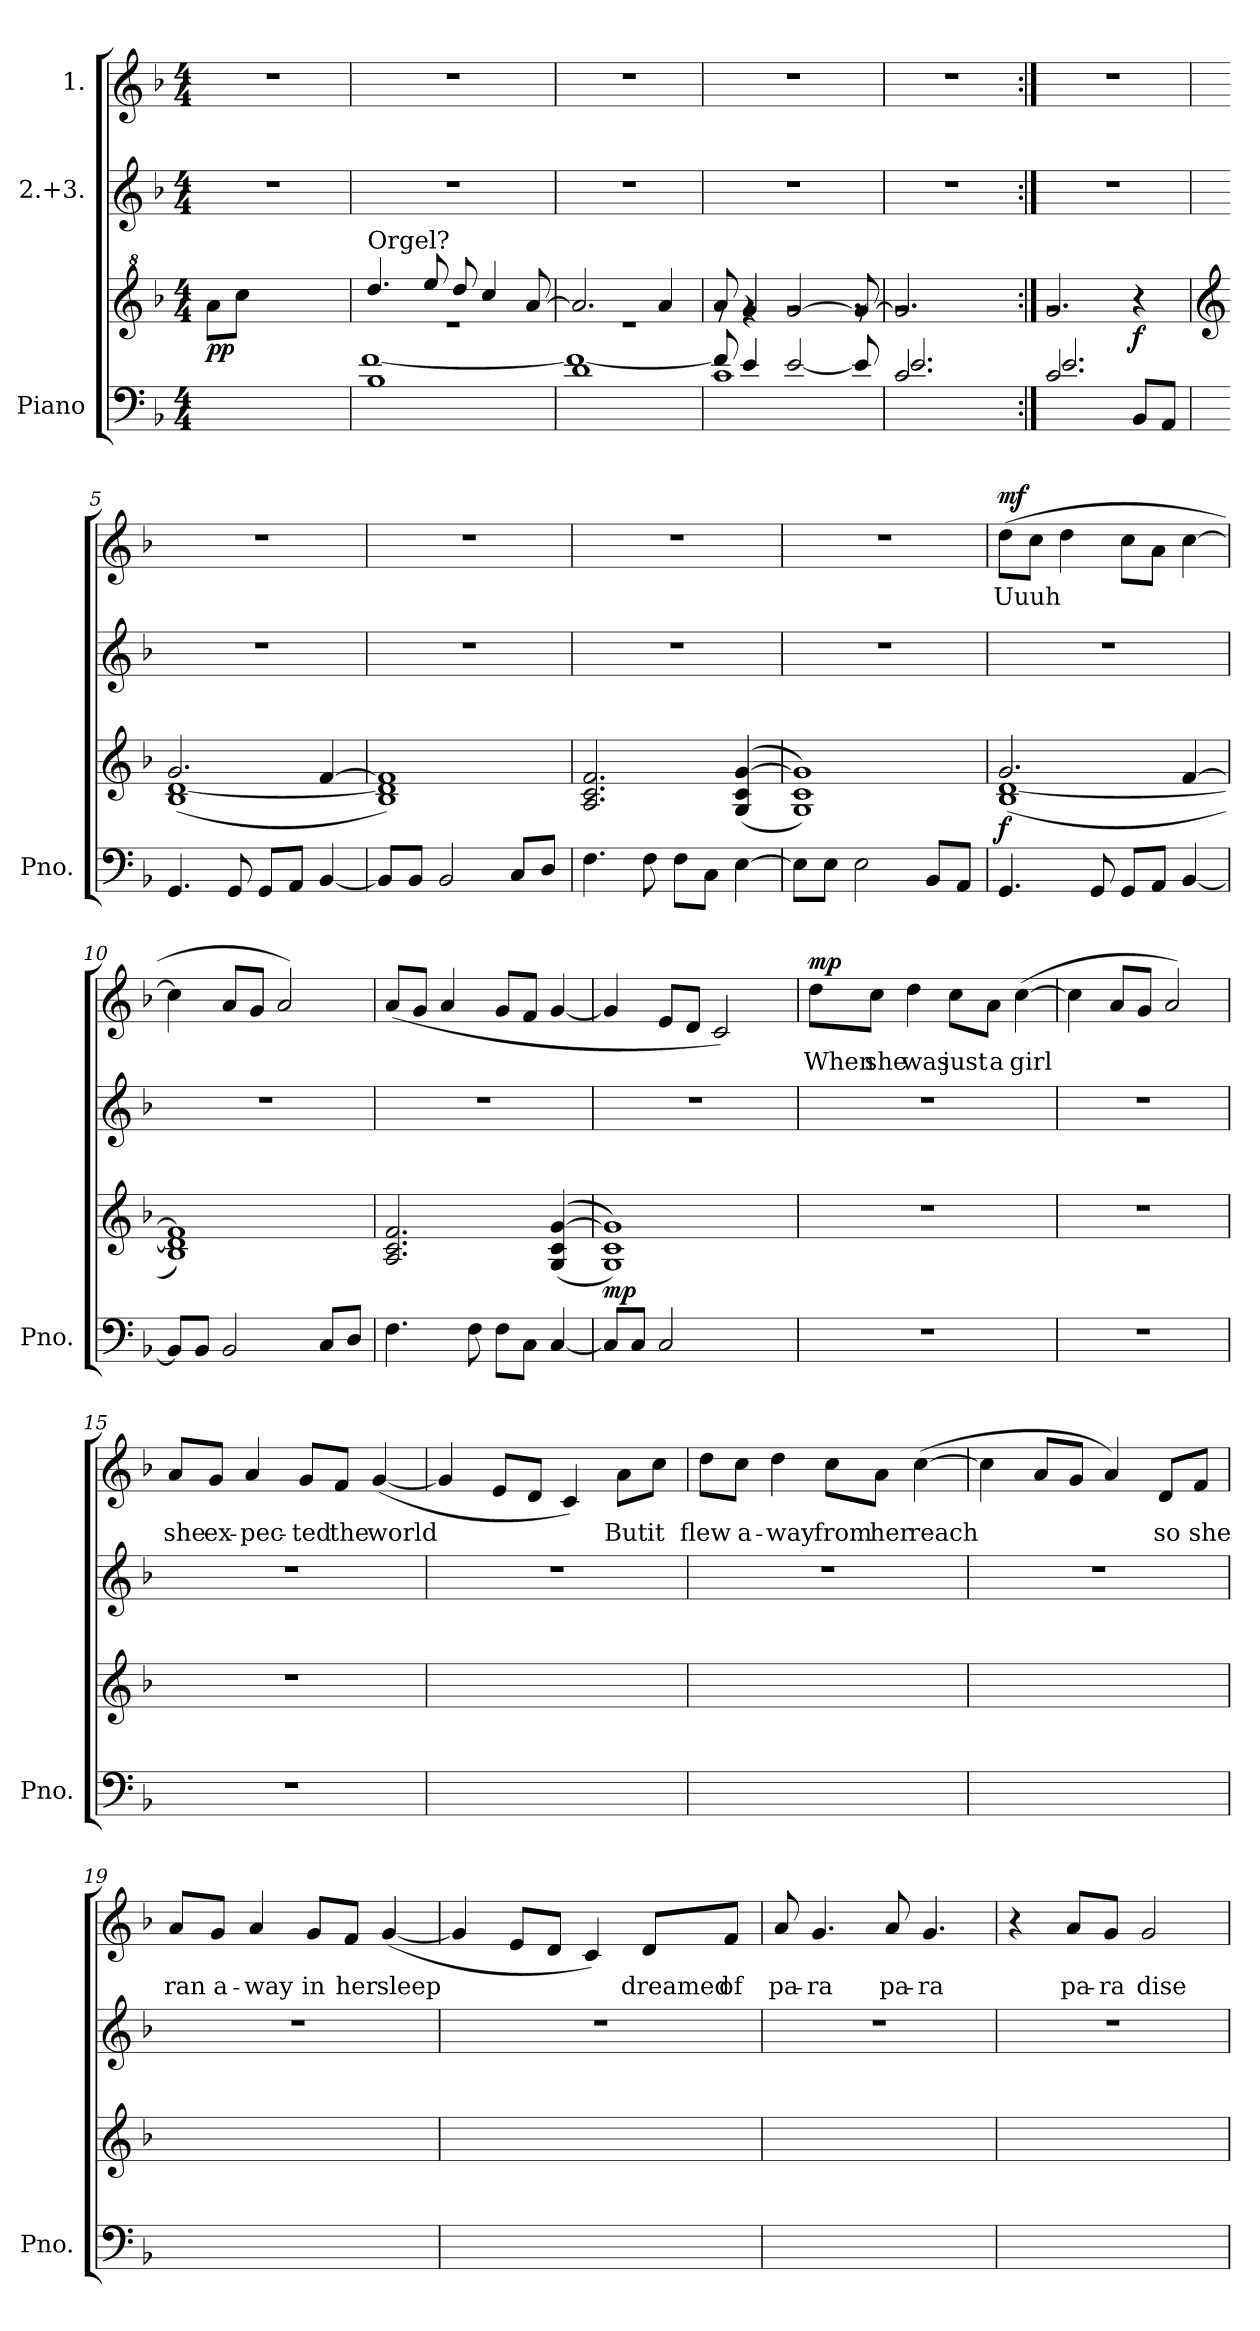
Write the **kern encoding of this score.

**kern	**kern	**dynam	**kern	**kern	**text	**dynam
*part3	*part3	*part3	*part2	*part1	*part1	*part1
*staff4	*staff3	*staff3/4	*staff2	*staff1	*staff1	*staff1
*I"Piano	*	*	*I"2.+3.	*I"1.	*	*
*I'Pno.	*	*	*	*	*	*
*clefF4	*clefG^2	*	*clefG2	*clefG2	*	*
*k[b-]	*k[b-]	*	*k[b-]	*k[b-]	*	*
*M4/4	*M4/4	*	*M4/4	*M4/4	*	*
=	=	=	=	=	=	=
!	!	!LO:DY:b	!	!	!	!
4ryy	8aa\L	pp	1r	1r	.	.
.	8ccc\J	.	.	.	.	.
2.ryy	2.ryy	.	.	.	.	.
=1	=1	=1	=1	=1	=1	=1
*^	*^	*	*	*	*	*
!	!	!LO:TX:a:t=Orgel?	!	!	!	!	!	!
1B-	[1f	4.ddd/	1r	.	1r	1r	.	.
.	.	8eee/	.	.	.	.	.	.
.	.	8ddd/	.	.	.	.	.	.
.	.	4ccc/	.	.	.	.	.	.
.	.	[8aa/	.	.	.	.	.	.
=2	=2	=2	=2	=2	=2	=2	=2	=2
1d	1f_	2.aa/]	1r	.	1r	1r	.	.
.	.	4aa/	.	.	.	.	.	.
=3	=3	=3	=3	=3	=3	=3	=3	=3
1c	8f/]	8aa/	8rgg	.	1r	1r	.	.
.	4e/	4gg/	4rgg	.	.	.	.	.
.	[2e/	[2gg/	2rgg	.	.	.	.	.
.	8e/]	8gg/_	8rgg	.	.	.	.	.
=3X1	=3X1	=3X1	=3X1	=3X1	=3X1	=3X1	=3X1	=3X1
2.c/	2.e/	2.gg/]	2.rgg	.	1r	1r	.	.
4ryy	4ryy	4ryy	4ryy	.	.	.	.	.
=4:|!	=4:|!	=4:|!	=4:|!	=4:|!	=4:|!	=4:|!	=4:|!	=4:|!
2.c/	2.e/	2.gg/	2.rgg	.	1r	1r	.	.
!	!	!	!	!LO:DY:b	!	!	!	!
8BB-/L	4ryy	4ryy	4r	f	.	.	.	.
8AA/J	.	.	.	.	.	.	.	.
*v	*v	*	*	*	*	*	*	*
=5	=5	=5	=5	=5	=5	=5	=5
*	*clefG2	*	*	*	*	*	*
4.GG/	2.g/	(<1B- [1d	.	1r	1r	.	.
8GG/	.	.	.	.	.	.	.
8GG/L	.	.	.	.	.	.	.
8AA/J	.	.	.	.	.	.	.
[4BB-/	[4f/	.	.	.	.	.	.
=6	=6	=6	=6	=6	=6	=6	=6
8BB-/L]	1f]	1B- 1d])	.	1r	1r	.	.
8BB-/J	.	.	.	.	.	.	.
2BB-/	.	.	.	.	.	.	.
8C/L	.	.	.	.	.	.	.
8D/J	.	.	.	.	.	.	.
*	*v	*v	*	*	*	*	*
!!LO:LB:g=z
=7	=7	=7	=7	=7	=7	=7
4.F\	2.A/ 2.c/ 2.f/	.	1r	1r	.	.
8F\	.	.	.	.	.	.
8F\L	.	.	.	.	.	.
8C\J	.	.	.	.	.	.
[4E\	(>(>4G/ 4c/ [4g/	.	.	.	.	.
=8	=8	=8	=8	=8	=8	=8
8E\L]	1G 1c 1g]))	.	1r	1r	.	.
8E\J	.	.	.	.	.	.
2E\	.	.	.	.	.	.
8BB-/L	.	.	.	.	.	.
8AA/J	.	.	.	.	.	.
=9	=9	=9	=9	=9	=9	=9
*	*^	*	*	*	*	*
!	!	!	!LO:DY:b	!	!	!LO:LY:b	!LO:DY:b
4.GG/	2.g/	(<1B- [1d	f	1r	(>8dd\L	Uuuh	mf
.	.	.	.	.	8cc\J	.	.
.	.	.	.	.	4dd\	.	.
8GG/	.	.	.	.	.	.	.
8GG/L	.	.	.	.	8cc\L	.	.
8AA/J	.	.	.	.	8a\J	.	.
[4BB-/	[4f/	.	.	.	[4cc\	.	.
=10	=10	=10	=10	=10	=10	=10	=10
8BB-/L]	1f]	1B- 1d])	.	1r	4cc\]	.	.
8BB-/J	.	.	.	.	.	.	.
2BB-/	.	.	.	.	8a/L	.	.
.	.	.	.	.	8g/J	.	.
.	.	.	.	.	2a/)	.	.
8C/L	.	.	.	.	.	.	.
8D/J	.	.	.	.	.	.	.
*	*v	*v	*	*	*	*	*
=11	=11	=11	=11	=11	=11	=11
4.F\	2.A/ 2.c/ 2.f/	.	1r	(>8a/L	.	.
.	.	.	.	8g/J	.	.
.	.	.	.	4a/	.	.
8F\	.	.	.	.	.	.
8F\L	.	.	.	8g/L	.	.
8C\J	.	.	.	8f/J	.	.
[4C/	(>(>4G/ 4c/ [4g/	.	.	[4g/	.	.
=12	=12	=12	=12	=12	=12	=12
!	!	!LO:DY:b	!	!	!	!
8C/L]	1G 1c 1g]))	mp	1r	4g/]	.	.
8C/J	.	.	.	.	.	.
2C/	.	.	.	8e/L	.	.
.	.	.	.	8d/J	.	.
.	.	.	.	2c/)	.	.
4ryy	.	.	.	.	.	.
!!LO:LB:g=z
=13	=13	=13	=13	=13	=13	=13
!	!	!	!	!	!LO:LY:b	!LO:DY:b
1r	1r	.	1r	8dd\L	When	mp
!	!	!	!	!	!LO:LY:b	!
.	.	.	.	8cc\J	she	.
!	!	!	!	!	!LO:LY:b	!
.	.	.	.	4dd\	was	.
!	!	!	!	!	!LO:LY:b	!
.	.	.	.	8cc\L	just	.
!	!	!	!	!	!LO:LY:b	!
.	.	.	.	8a\J	a	.
!	!	!	!	!	!LO:LY:b	!
.	.	.	.	(>[4cc\	girl	.
=14	=14	=14	=14	=14	=14	=14
1r	1r	.	1r	4cc\]	.	.
.	.	.	.	8a/L	.	.
.	.	.	.	8g/J	.	.
.	.	.	.	2a/)	.	.
=15	=15	=15	=15	=15	=15	=15
!	!	!	!	!	!LO:LY:b	!
1r	1r	.	1r	8a/L	she	.
!	!	!	!	!	!LO:LY:b	!
.	.	.	.	8g/J	ex-	.
!	!	!	!	!	!LO:LY:b	!
.	.	.	.	4a/	-pec-	.
!	!	!	!	!	!LO:LY:b	!
.	.	.	.	8g/L	-ted	.
!	!	!	!	!	!LO:LY:b	!
.	.	.	.	8f/J	the	.
!	!	!	!	!	!LO:LY:b	!
.	.	.	.	(<[4g/	world	.
=16	=16	=16	=16	=16	=16	=16
1ryy	1ryy	.	1r	4g/]	.	.
.	.	.	.	8e/L	.	.
.	.	.	.	8d/J	.	.
.	.	.	.	4c/)	.	.
!	!	!	!	!	!LO:LY:b	!
.	.	.	.	8a\L	But	.
!	!	!	!	!	!LO:LY:b	!
.	.	.	.	8cc\J	it	.
!!LO:LB:g=z
=17	=17	=17	=17	=17	=17	=17
!	!	!	!	!	!LO:LY:b	!
1ryy	1ryy	.	1r	8dd\L	flew	.
!	!	!	!	!	!LO:LY:b	!
.	.	.	.	8cc\J	a-	.
!	!	!	!	!	!LO:LY:b	!
.	.	.	.	4dd\	-way	.
!	!	!	!	!	!LO:LY:b	!
.	.	.	.	8cc\L	from	.
!	!	!	!	!	!LO:LY:b	!
.	.	.	.	8a\J	her	.
!	!	!	!	!	!LO:LY:b	!
.	.	.	.	(>[4cc\	reach	.
=18	=18	=18	=18	=18	=18	=18
1ryy	1ryy	.	1r	4cc\]	.	.
.	.	.	.	8a/L	.	.
.	.	.	.	8g/J	.	.
.	.	.	.	4a/)	.	.
!	!	!	!	!	!LO:LY:b	!
.	.	.	.	8d/L	so	.
!	!	!	!	!	!LO:LY:b	!
.	.	.	.	8f/J	she	.
=19	=19	=19	=19	=19	=19	=19
!	!	!	!	!	!LO:LY:b	!
1ryy	1ryy	.	1r	8a/L	ran	.
!	!	!	!	!	!LO:LY:b	!
.	.	.	.	8g/J	a-	.
!	!	!	!	!	!LO:LY:b	!
.	.	.	.	4a/	-way	.
!	!	!	!	!	!LO:LY:b	!
.	.	.	.	8g/L	in	.
!	!	!	!	!	!LO:LY:b	!
.	.	.	.	8f/J	her	.
!	!	!	!	!	!LO:LY:b	!
.	.	.	.	(<[4g/	sleep	.
=20	=20	=20	=20	=20	=20	=20
1ryy	1ryy	.	1r	4g/]	.	.
.	.	.	.	8e/L	.	.
.	.	.	.	8d/J	.	.
.	.	.	.	4c/)	.	.
!	!	!	!	!	!LO:LY:b	!
.	.	.	.	8d/L	dreamed	.
!	!	!	!	!	!LO:LY:b	!
.	.	.	.	8f/J	of	.
!!LO:LB:g=z
=21	=21	=21	=21	=21	=21	=21
!	!	!	!	!	!LO:LY:b	!
1ryy	1ryy	.	1r	8a/	pa-	.
!	!	!	!	!	!LO:LY:b	!
.	.	.	.	4.g/	-ra	.
!	!	!	!	!	!LO:LY:b	!
.	.	.	.	8a/	pa-	.
!	!	!	!	!	!LO:LY:b	!
.	.	.	.	4.g/	-ra	.
=22	=22	=22	=22	=22	=22	=22
1ryy	1ryy	.	1r	4r	.	.
!	!	!	!	!	!LO:LY:b	!
.	.	.	.	8a/L	pa-	.
!	!	!	!	!	!LO:LY:b	!
.	.	.	.	8g/J	-ra	.
!	!	!	!	!	!LO:LY:b	!
.	.	.	.	2g/	dise	.
=	=	=	=	=	=	=
*-	*-	*-	*-	*-	*-	*-
